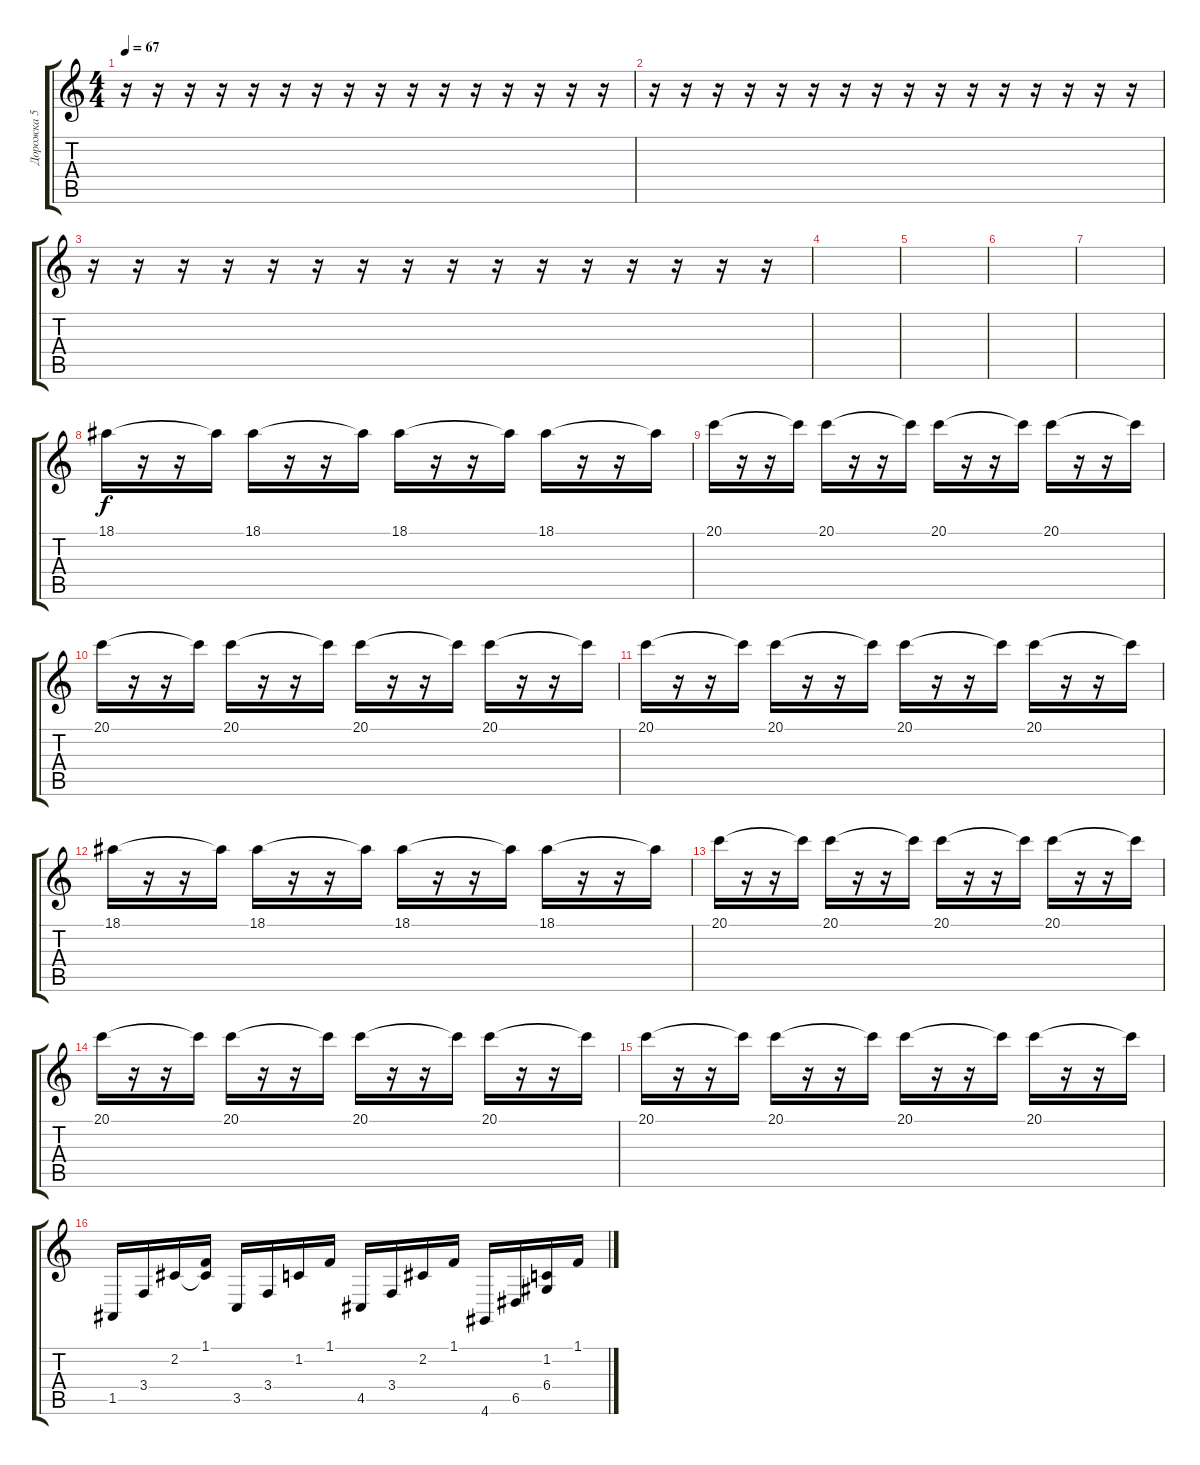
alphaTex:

\track ("Дорожка 5" "Дорожка 5") {instrument vibraphone}
\staff {score tabs}
\tuning (E4 B3 G3 D3 A2 E2) {hide}
\ts (4 4)
\tempo 67
\clef g2
\ks c
r.16{dy f} r.16 r.16 r.16 r.16 r.16 r.16 r.16 r.16 r.16 r.16 r.16 r.16 r.16 r.16 r.16 |
r.16 r.16 r.16 r.16 r.16 r.16 r.16 r.16 r.16 r.16 r.16 r.16 r.16 r.16 r.16 r.16 |
r.16 r.16 r.16 r.16 r.16 r.16 r.16 r.16 r.16 r.16 r.16 r.16 r.16 r.16 r.16 r.16 |
|
|
|
|
18.1.16 r.16 r.16 18.1{t}.16 18.1.16 r.16 r.16 18.1{t}.16 18.1.16 r.16 r.16 18.1{t}.16 18.1.16 r.16 r.16 18.1{t}.16 |
20.1.16 r.16 r.16 20.1{t}.16 20.1.16 r.16 r.16 20.1{t}.16 20.1.16 r.16 r.16 20.1{t}.16 20.1.16 r.16 r.16 20.1{t}.16 |
20.1.16 r.16 r.16 20.1{t}.16 20.1.16 r.16 r.16 20.1{t}.16 20.1.16 r.16 r.16 20.1{t}.16 20.1.16 r.16 r.16 20.1{t}.16 |
20.1.16 r.16 r.16 20.1{t}.16 20.1.16 r.16 r.16 20.1{t}.16 20.1.16 r.16 r.16 20.1{t}.16 20.1.16 r.16 r.16 20.1{t}.16 |
18.1.16 r.16 r.16 18.1{t}.16 18.1.16 r.16 r.16 18.1{t}.16 18.1.16 r.16 r.16 18.1{t}.16 18.1.16 r.16 r.16 18.1{t}.16 |
20.1.16 r.16 r.16 20.1{t}.16 20.1.16 r.16 r.16 20.1{t}.16 20.1.16 r.16 r.16 20.1{t}.16 20.1.16 r.16 r.16 20.1{t}.16 |
20.1.16 r.16 r.16 20.1{t}.16 20.1.16 r.16 r.16 20.1{t}.16 20.1.16 r.16 r.16 20.1{t}.16 20.1.16 r.16 r.16 20.1{t}.16 |
20.1.16 r.16 r.16 20.1{t}.16 20.1.16 r.16 r.16 20.1{t}.16 20.1.16 r.16 r.16 20.1{t}.16 20.1.16 r.16 r.16 20.1{t}.16 |
1.5.16{instrument acousticgrandpiano} 3.4.16 2.2.16 (1.1 2.2{t}).16 3.5.16 3.4.16 1.2.16 1.1.16 4.5.16 3.4.16 2.2.16 1.1.16 4.6.16 6.5.16 (1.2 6.4).16 1.1.16
